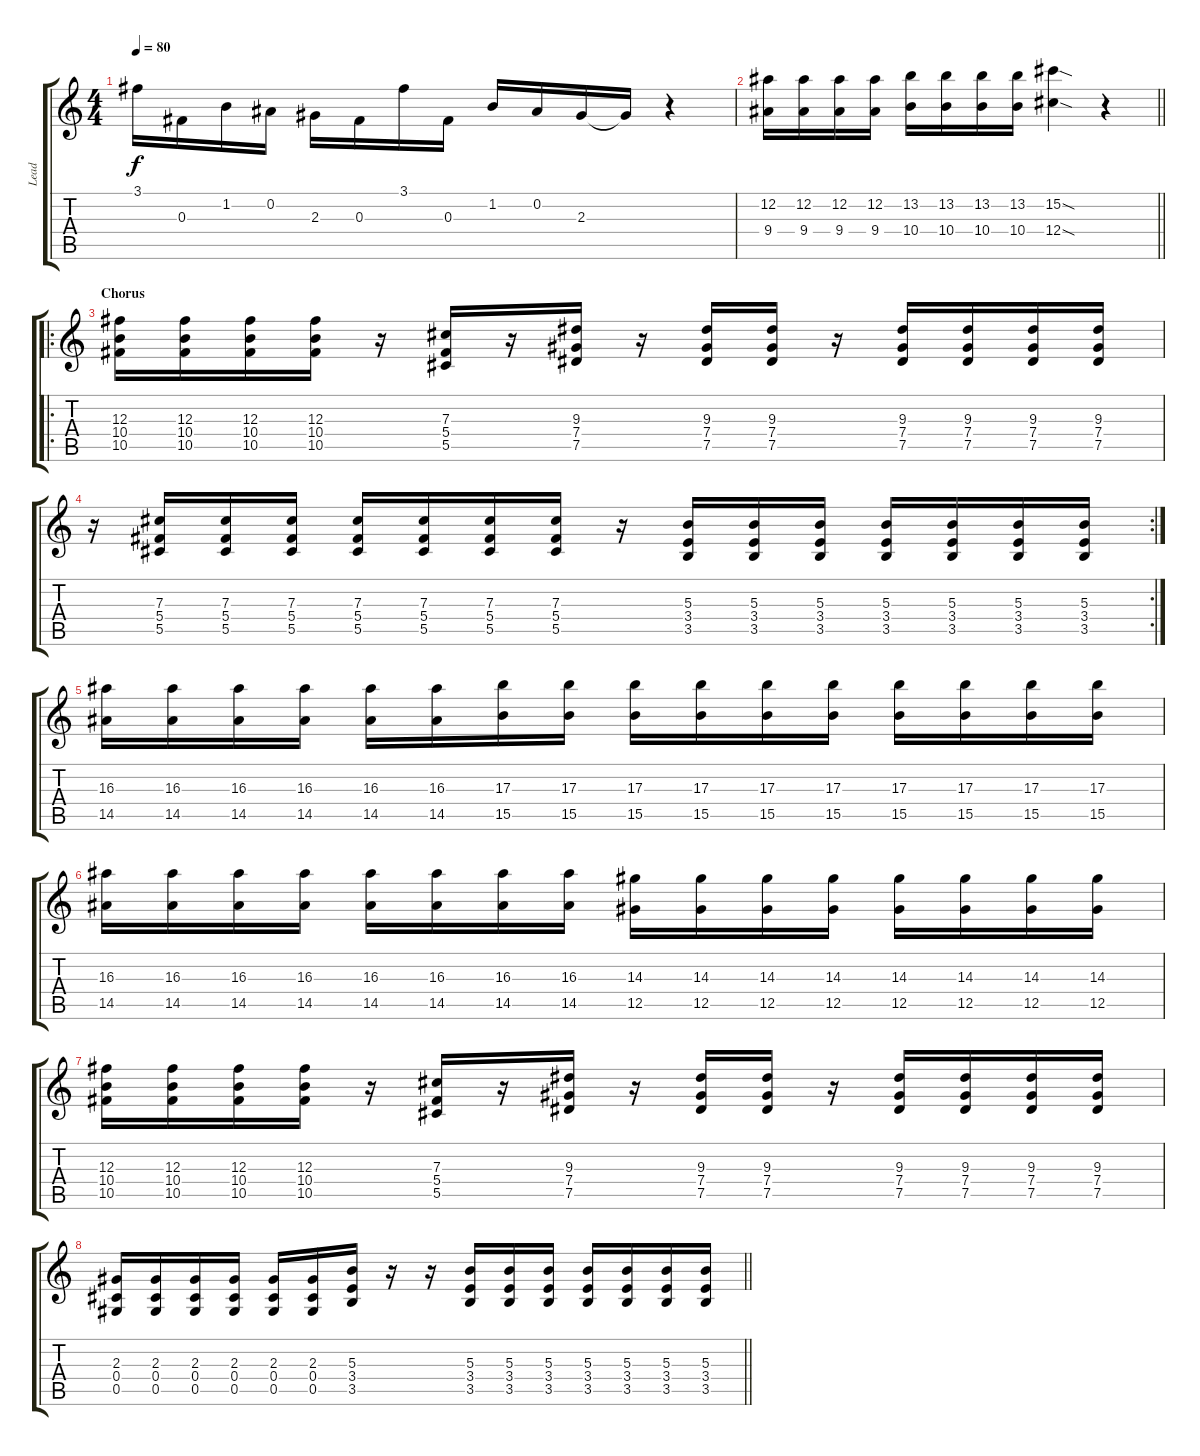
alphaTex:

\track ("Lead" "Lead") {instrument distortionguitar}
\staff {score tabs}
\tuning (Eb4 Bb3 Gb3 Db3 Ab2 Db2) {hide}
\ts (4 4)
\tempo 80
\clef g2
\ks c
3.1.16{dy f} 0.3.16 1.2.16 0.2.16 2.3.16 0.3.16 3.1.16 0.3.16 1.2.16 0.2.16 2.3.16 2.3{t}.16 r.4 |
\barLineRight lightlight
(12.2 9.4).16 (12.2 9.4).16 (12.2 9.4).16 (12.2 9.4).16 (13.2 10.4).16 (13.2 10.4).16 (13.2 10.4).16 (13.2 10.4).16 (15.2{sod} 12.4{sod}).4 r.4 |
\ro
\section ("" "Chorus")
(12.3 10.4 10.5).16 (12.3 10.4 10.5).16 (12.3 10.4 10.5).16 (12.3 10.4 10.5).16 r.16 (7.3 5.4 5.5).16 r.16 (9.3 7.4 7.5).16 r.16 (9.3 7.4 7.5).16 (9.3 7.4 7.5).16 r.16 (9.3 7.4 7.5).16 (9.3 7.4 7.5).16 (9.3 7.4 7.5).16 (9.3 7.4 7.5).16 |
\rc 2
r.16 (7.3 5.4 5.5).16 (7.3 5.4 5.5).16 (7.3 5.4 5.5).16 (7.3 5.4 5.5).16 (7.3 5.4 5.5).16 (7.3 5.4 5.5).16 (7.3 5.4 5.5).16 r.16 (5.3 3.4 3.5).16 (5.3 3.4 3.5).16 (5.3 3.4 3.5).16 (5.3 3.4 3.5).16 (5.3 3.4 3.5).16 (5.3 3.4 3.5).16 (5.3 3.4 3.5).16 |
(16.3 14.5).16 (16.3 14.5).16 (16.3 14.5).16 (16.3 14.5).16 (16.3 14.5).16 (16.3 14.5).16 (17.3 15.5).16 (17.3 15.5).16 (17.3 15.5).16 (17.3 15.5).16 (17.3 15.5).16 (17.3 15.5).16 (17.3 15.5).16 (17.3 15.5).16 (17.3 15.5).16 (17.3 15.5).16 |
(16.3 14.5).16 (16.3 14.5).16 (16.3 14.5).16 (16.3 14.5).16 (16.3 14.5).16 (16.3 14.5).16 (16.3 14.5).16 (16.3 14.5).16 (14.3 12.5).16 (14.3 12.5).16 (14.3 12.5).16 (14.3 12.5).16 (14.3 12.5).16 (14.3 12.5).16 (14.3 12.5).16 (14.3 12.5).16 |
(12.3 10.4 10.5).16 (12.3 10.4 10.5).16 (12.3 10.4 10.5).16 (12.3 10.4 10.5).16 r.16 (7.3 5.4 5.5).16 r.16 (9.3 7.4 7.5).16 r.16 (9.3 7.4 7.5).16 (9.3 7.4 7.5).16 r.16 (9.3 7.4 7.5).16 (9.3 7.4 7.5).16 (9.3 7.4 7.5).16 (9.3 7.4 7.5).16 |
\barLineRight lightlight
(2.3 0.4 0.5).16 (2.3 0.4 0.5).16 (2.3 0.4 0.5).16 (2.3 0.4 0.5).16 (2.3 0.4 0.5).16 (2.3 0.4 0.5).16 (5.3 3.4 3.5).16 r.16 r.16 (5.3 3.4 3.5).16 (5.3 3.4 3.5).16 (5.3 3.4 3.5).16 (5.3 3.4 3.5).16 (5.3 3.4 3.5).16 (5.3 3.4 3.5).16 (5.3 3.4 3.5).16
